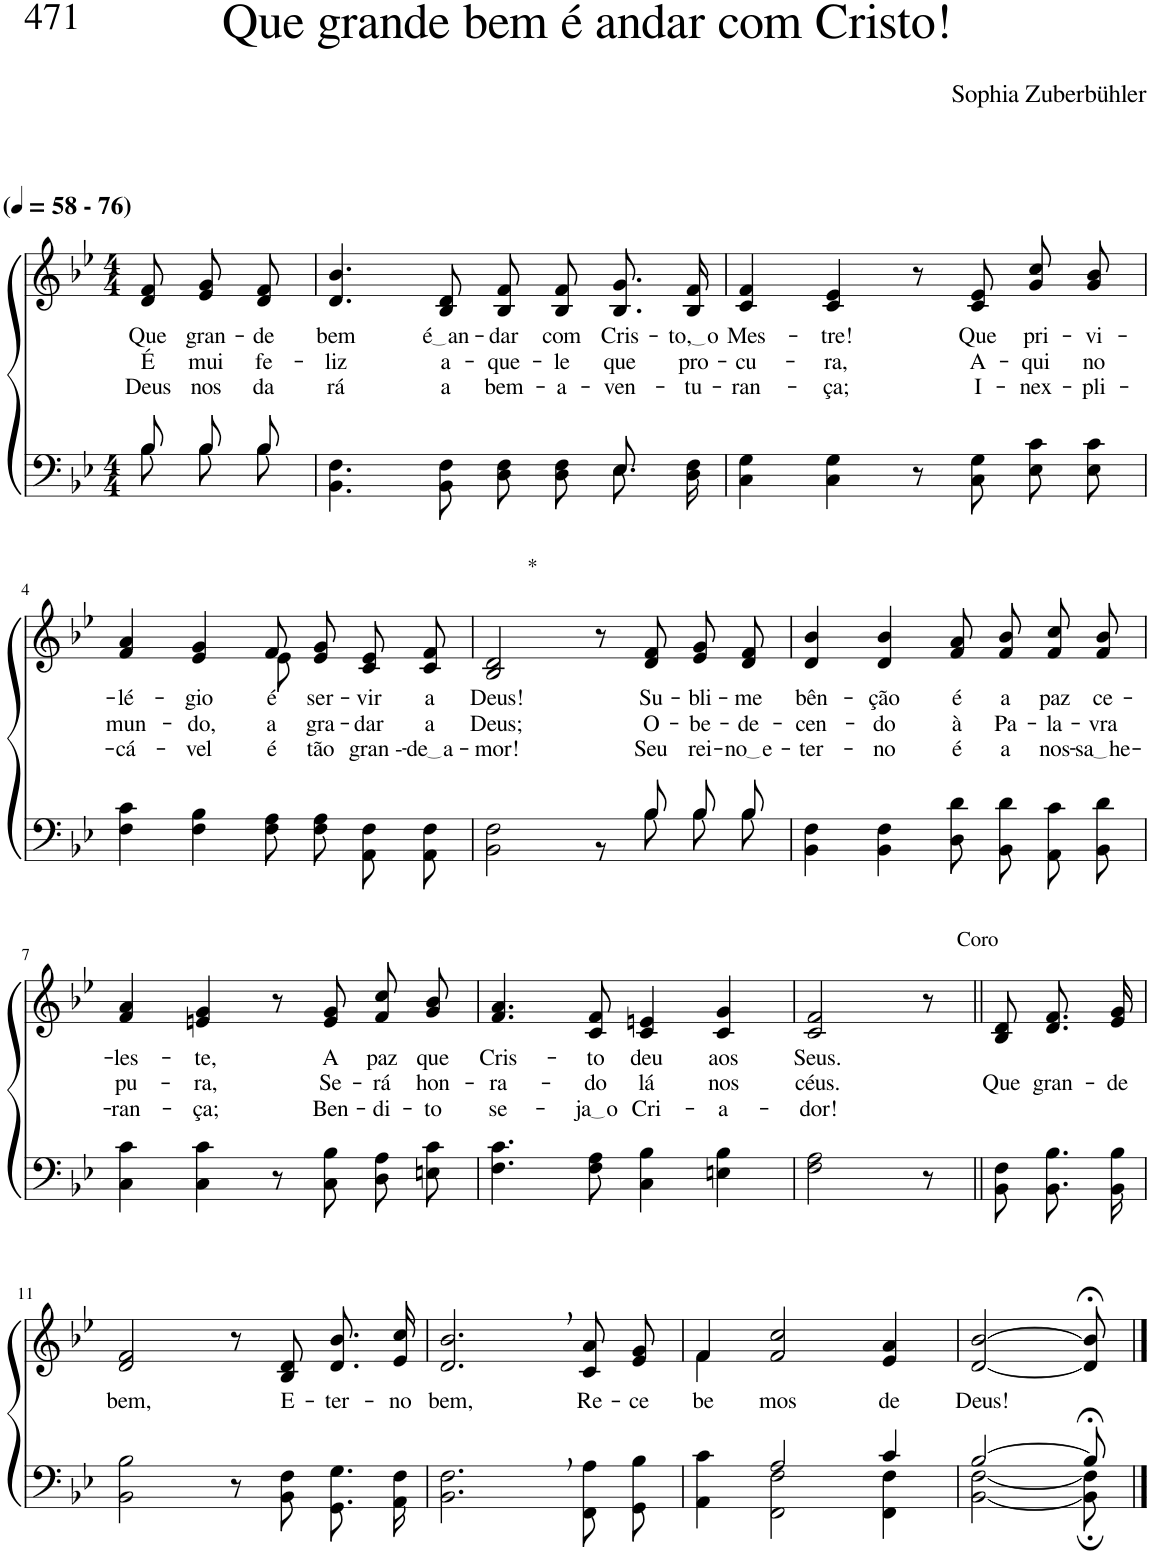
**kern	**kern	**text	**text	**text
*part2	*part1	*part1	*part1	*part1
*staff2	*staff1	*staff1	*staff1	*staff1
*I"Parte III e IV	*I"Parte I e II	*	*	*
*clefF4	*clefG2	*	*	*
*Trd-1c-2	*Trd-1c-2	*	*	*
*k[b-e-]	*k[b-e-]	*	*	*
*M4/4	*M4/4	*	*	*
*MM58	*MM58	*	*	*
=1	=1	=1	=1	=1
*^	*	*	*	*
!	!	!LO:TX:a:B:t=(	!	!	!
!	!	!LO:TX:a:B:t=- 76)	!	!	!
!	!	!	!LO:LY:b	!LO:LY:b	!LO:LY:b
8B-\	8B-/	8d/ 8f/	Que	É	Deus
!	!	!	!LO:LY:b	!LO:LY:b	!LO:LY:b
8B-\L	8B-/L	8e-/ 8g/L	gran-	mui	nos
!	!	!	!LO:LY:b	!LO:LY:b	!LO:LY:b
8B-\J	8B-/J	8d/ 8f/J	-de	fe-	da
=2	=2	=2	=2	=2	=2
!	!	!	!LO:LY:b	!LO:LY:b	!LO:LY:b
2.ryy	4.BB-\ 4.F\	4.d/ 4.b-/	bem	-liz	rá
!	!	!	!LO:LY:b	!LO:LY:b	!LO:LY:b
.	8BB-\ 8F\	8B-/ 8d/	é an	a-	a
!	!	!	!LO:LY:b	!LO:LY:b	!LO:LY:b
.	8D\ 8F\L	8B-/ 8f/L	-dar	-que-	bem-
!	!	!	!LO:LY:b	!LO:LY:b	!LO:LY:b
.	8D\ 8F\J	8B-/ 8f/J	com	-le	-a-
!	!	!	!LO:LY:b	!LO:LY:b	!LO:LY:b
8.E-/	8.E-\L	8.B-/ 8.g/L	Cris-	que	-ven-
!	!	!	!LO:LY:b	!LO:LY:b	!LO:LY:b
16ryy	16D\ 16F\Jk	16B-/ 16f/Jk	to, o	pro-	-tu-
=3	=3	=3	=3	=3	=3
!	!	!	!LO:LY:b	!LO:LY:b	!LO:LY:b
*v	*v	*	*	*	*
4C\ 4G\	4c/ 4f/	Mes-	-cu-	-ran-
!	!	!LO:LY:b	!LO:LY:b	!LO:LY:b
4C\ 4G\	4c/ 4e-/	-tre!	-ra,	-ça;
8r	8r	.	.	.
!	!	!LO:LY:b	!LO:LY:b	!LO:LY:b
8C\ 8G\	8c/ 8e-/	Que	A-	I-
!	!	!LO:LY:b	!LO:LY:b	!LO:LY:b
8E-\ 8c\L	8g/ 8cc/L	pri-	-qui	-nex-
!	!	!LO:LY:b	!LO:LY:b	!LO:LY:b
8E-\ 8c\J	8g/ 8b-/J	-vi-	no	-pli-
!!LO:LB:g=z
=4	=4	=4	=4	=4
!	!	!LO:LY:b	!LO:LY:b	!LO:LY:b
*	*^	*	*	*
4F\ 4c\	4f/ 4a/	2ryy	-lé-	mun-	-cá-
!	!	!	!LO:LY:b	!LO:LY:b	!LO:LY:b
4F\ 4B-\	4e-/ 4g/	.	-gio	-do,	-vel
!	!	!	!LO:LY:b	!LO:LY:b	!LO:LY:b
8F\ 8A\L	8f/L	8e-\	é	a-	é
!	!	!	!LO:LY:b	!LO:LY:b	!LO:LY:b
8F\ 8A\J	8e-/ 8g/J	4.ryy	ser-	-gra-	tão
!	!	!	!LO:LY:b	!LO:LY:b	!LO:LY:b
8AA/ 8F/L	8c/ 8e-/L	.	-vir	-dar	gran --
!	!	!	!LO:LY:b	!LO:LY:b	!LO:LY:b
8AA/ 8F/J	8c/ 8f/J	.	a	a	de a
*	*v	*v	*	*	*
=5	=5	=5	=5	=5
*^	*	*	*	*
!	!	!LO:TX:a:t=*	!	!	!
!	!	!	!LO:LY:b	!LO:LY:b	!LO:LY:b
2ryy	2BB-\ 2F\	2B-/ 2d/	Deus!	Deus;	-mor!
8ryy	8r	8r	.	.	.
!	!	!	!LO:LY:b	!LO:LY:b	!LO:LY:b
8B-/	8B-\	8d/ 8f/	Su-	O-	Seu
!	!	!	!LO:LY:b	!LO:LY:b	!LO:LY:b
8B-/L	8B-\L	8e-/ 8g/L	-bli-	-be-	rei-
!	!	!	!LO:LY:b	!LO:LY:b	!LO:LY:b
8B-/J	8B-\J	8d/ 8f/J	-me	-de-	no e
=6	=6	=6	=6	=6	=6
!	!	!	!LO:LY:b	!LO:LY:b	!LO:LY:b
*v	*v	*	*	*	*
4BB-\ 4F\	4d/ 4b-/	bên-	-cen-	-ter-
!	!	!LO:LY:b	!LO:LY:b	!LO:LY:b
4BB-\ 4F\	4d/ 4b-/	-ção	-do	-no
!	!	!LO:LY:b	!LO:LY:b	!LO:LY:b
8D\ 8d\L	8f/ 8a/L	é	à	é
!	!	!LO:LY:b	!LO:LY:b	!LO:LY:b
8BB-\ 8d\J	8f/ 8b-/J	a	Pa-	a
!	!	!LO:LY:b	!LO:LY:b	!LO:LY:b
8AA\ 8c\L	8f/ 8cc/L	paz	-la-	nos-
!	!	!LO:LY:b	!LO:LY:b	!LO:LY:b
8BB-\ 8d\J	8f/ 8b-/J	ce-	-vra	sa he
!!LO:LB:g=z
=7	=7	=7	=7	=7
!	!	!LO:LY:b	!LO:LY:b	!LO:LY:b
4C\ 4c\	4f/ 4a/	-les-	pu-	-ran-
!	!	!LO:LY:b	!LO:LY:b	!LO:LY:b
4C\ 4c\	4en/ 4g/	-te,	-ra,	-ça;
8r	8r	.	.	.
!	!	!LO:LY:b	!LO:LY:b	!LO:LY:b
8C\ 8B-\	8e/ 8g/	A	Se-	Ben-
!	!	!LO:LY:b	!LO:LY:b	!LO:LY:b
8D\ 8A\L	8f/ 8cc/L	paz	-rá	-di-
!	!	!LO:LY:b	!LO:LY:b	!LO:LY:b
8En\ 8c\J	8g/ 8b-/J	que	hon-	-to
=8	=8	=8	=8	=8
!	!	!LO:LY:b	!LO:LY:b	!LO:LY:b
4.F\ 4.c\	4.f/ 4.a/	Cris-	-ra-	se-
!	!	!LO:LY:b	!LO:LY:b	!LO:LY:b
8F\ 8A\	8c/ 8f/	-to	-do	ja o
!	!	!LO:LY:b	!LO:LY:b	!LO:LY:b
4C\ 4B-\	4c/ 4en/	deu	lá	Cri-
!	!	!LO:LY:b	!LO:LY:b	!LO:LY:b
4En\ 4B-\	4c/ 4g/	aos	nos	-a-
=9	=9	=9	=9	=9
!	!	!LO:LY:b	!LO:LY:b	!LO:LY:b
2F\ 2A\	2c/ 2f/	Seus.	céus.	-dor!
!	!LO:TX:a:t=Coro	!	!	!
8r	8r	.	.	.
=10||	=10||	=10||	=10||	=10||
!	!	!	!LO:LY:b	!
8BB-\ 8F\	8B-/ 8d/	.	Que	.
!	!	!	!LO:LY:b	!
8.BB-\ 8.B-\L	8.d/ 8.f/L	.	gran-	.
!	!	!	!LO:LY:b	!
16BB-\ 16B-\Jk	16e-/ 16g/Jk	.	-de	.
!!LO:LB:g=z
=11	=11	=11	=11	=11
!	!	!LO:LY:b	!	!
2BB-\ 2B-\	2d/ 2f/	bem,	.	.
8r	8r	.	.	.
!	!	!LO:LY:b	!	!
8BB-\ 8F\	8B-/ 8d/	E-	.	.
!	!	!LO:LY:b	!	!
8.GG/ 8.G/L	8.d/ 8.b-/L	-ter-	.	.
!	!	!LO:LY:b	!	!
16AA/ 16F/Jk	16e-/ 16cc/Jk	-no	.	.
=12	=12	=12	=12	=12
!	!	!LO:LY:b	!	!
2.BB-\, 2.F\,	2.d/, 2.b-/,	bem,	.	.
!	!	!LO:LY:b	!	!
8FF\ 8A\L	8c/ 8a/L	Re-	.	.
!	!	!LO:LY:b	!	!
8GG\ 8B-\J	8e-/ 8g/J	-ce-	.	.
=13	=13	=13	=13	=13
*^	*^	*	*	*
!	!	!	!	!LO:LY:b	!	!
4ryy	4AA\ 4c\	4f/	4f\	-be-	.	.
!	!	!	!	!LO:LY:b	!	!
2A/	2FF\ 2F\	2f/ 2cc/	2.ryy	-mos	.	.
!	!	!	!	!LO:LY:b	!	!
4c/	4FF\ 4F\	4e-/ 4a/	.	de	.	.
*	*	*v	*v	*	*	*
=14	=14	=14	=14	=14	=14
!	!	!	!LO:LY:b	!	!
[2B-/	[2BB-\ [2F\	[2d/ [2b-/	Deus!	.	.
8B-;</]	8BB-\]; 8F\];	8d/];< 8b-/];<	.	.	.
*v	*v	*	*	*	*
==	==	==	==	==
*-	*-	*-	*-	*-
